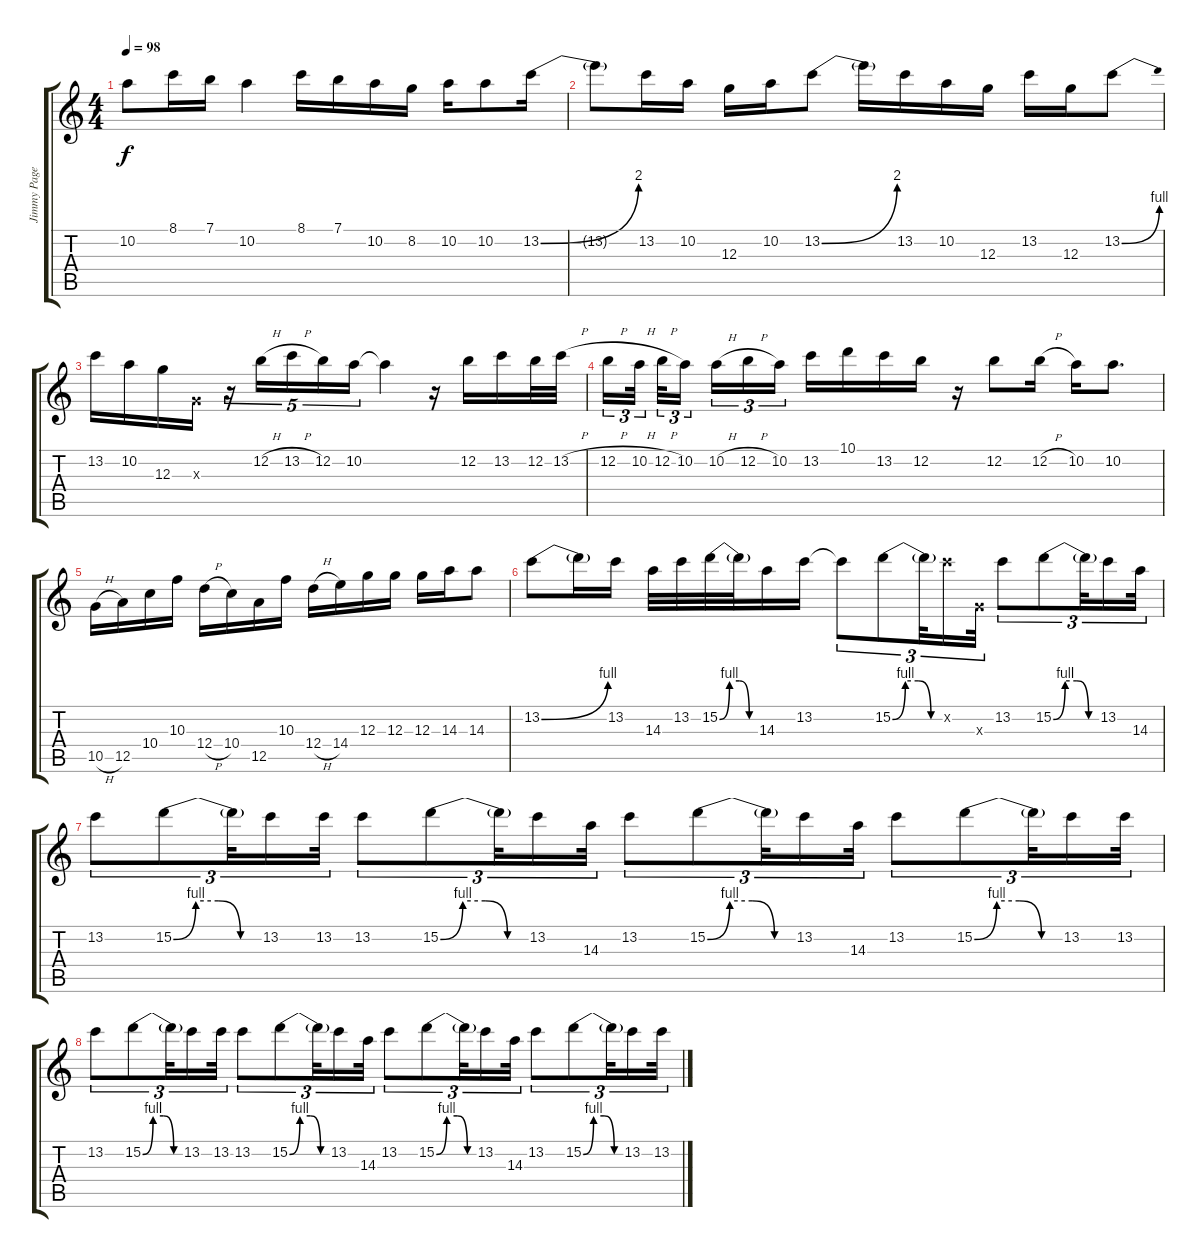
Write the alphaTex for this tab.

\track ("Jimmy Page (6 cordes)" "Jimmy Page") {instrument electricguitarclean}
\staff {score tabs}
\tuning (E4 B3 G3 D3 A2 E2) {hide}
\ts (4 4)
\tempo 98
\clef g2
\ks c
10.2.8{dy f} 8.1.16 7.1.16 10.2.4 8.1.16 7.1.16 10.2.16 8.2.16 10.2.16 10.2.8 13.2{be (bend 0 0 60 8)}.16 |
13.2{t}.8 13.2.16 10.2.16 12.3.16 10.2.16 13.2{be (bend 0 0 60 8)}.8 13.2{t}.16 13.2.16 10.2.16 12.3.16 13.2.16 12.3.16 13.2{be (bend 0 0 60 4)}.8 |
13.2.16 10.2.16 12.3.16 0.3{x}.16 r.16{tu (5 4)} 12.2{h}.16{tu (5 4)} 13.2{h}.16{tu (5 4)} 12.2.16{tu (5 4)} 10.2.16{tu (5 4)} 10.2{t}.4 r.16 12.2.16 13.2.16 12.2.32 13.2{h}.32 |
12.2{h}.16{tu (3 2)} 10.2{h}.32{tu (3 2) beam splitsecondary} 12.2{h}.32{tu (3 2)} 10.2.16{tu (3 2) beam splitsecondary} 10.2{h}.16{tu (3 2)} 12.2{h}.16{tu (3 2)} 10.2.16{tu (3 2)} 13.2.16 10.1.16 13.2.16 12.2.16 r.16 12.2.8 12.2{h}.16 10.2.16 10.2.8{d} |
10.5{h}.16 12.5.16 10.4.16 10.3.16 12.4{h}.16 10.4.16 12.5.16 10.3.16 12.4{h}.16 14.4.16 12.3.16 12.3.16 12.3.16 14.3.16 14.3.8 |
13.2{be (bend 0 0 60 4)}.8 13.2{t}.16 13.2.16 14.3.32 13.2.32 15.2{be (custom 0 0 15 4 30 4 45 0 60 0)}.32 15.2{t}.32 14.3.16 13.2.16 13.2{t}.8{tu (3 2)} 15.2{be (custom 0 0 15 4 30 4 45 0 60 0)}.8{tu (3 2)} 15.2{t}.32{tu (3 2)} 13.2{x}.16{tu (3 2)} 0.3{x}.32{tu (3 2)} 13.2.8{tu (3 2)} 15.2{be (custom 0 0 15 4 30 4 45 0 60 0)}.8{tu (3 2)} 15.2{t}.32{tu (3 2)} 13.2.16{tu (3 2)} 14.3.32{tu (3 2)} |
13.2.8{tu (3 2)} 15.2{be (custom 0 0 15 4 30 4 45 0 60 0)}.8{tu (3 2)} 15.2{t}.32{tu (3 2)} 13.2.16{tu (3 2)} 13.2.32{tu (3 2)} 13.2.8{tu (3 2)} 15.2{be (custom 0 0 15 4 30 4 45 0 60 0)}.8{tu (3 2)} 15.2{t}.32{tu (3 2)} 13.2.16{tu (3 2)} 14.3.32{tu (3 2)} 13.2.8{tu (3 2)} 15.2{be (custom 0 0 15 4 30 4 45 0 60 0)}.8{tu (3 2)} 15.2{t}.32{tu (3 2)} 13.2.16{tu (3 2)} 14.3.32{tu (3 2)} 13.2.8{tu (3 2)} 15.2{be (custom 0 0 15 4 30 4 45 0 60 0)}.8{tu (3 2)} 15.2{t}.32{tu (3 2)} 13.2.16{tu (3 2)} 13.2.32{tu (3 2)} |
13.2.8{tu (3 2)} 15.2{be (custom 0 0 15 4 30 4 45 0 60 0)}.8{tu (3 2)} 15.2{t}.32{tu (3 2)} 13.2.16{tu (3 2)} 13.2.32{tu (3 2)} 13.2.8{tu (3 2)} 15.2{be (custom 0 0 15 4 30 4 45 0 60 0)}.8{tu (3 2)} 15.2{t}.32{tu (3 2)} 13.2.16{tu (3 2)} 14.3.32{tu (3 2)} 13.2.8{tu (3 2)} 15.2{be (custom 0 0 15 4 30 4 45 0 60 0)}.8{tu (3 2)} 15.2{t}.32{tu (3 2)} 13.2.16{tu (3 2)} 14.3.32{tu (3 2)} 13.2.8{tu (3 2)} 15.2{be (custom 0 0 15 4 30 4 45 0 60 0)}.8{tu (3 2)} 15.2{t}.32{tu (3 2)} 13.2.16{tu (3 2)} 13.2.32{tu (3 2)}
